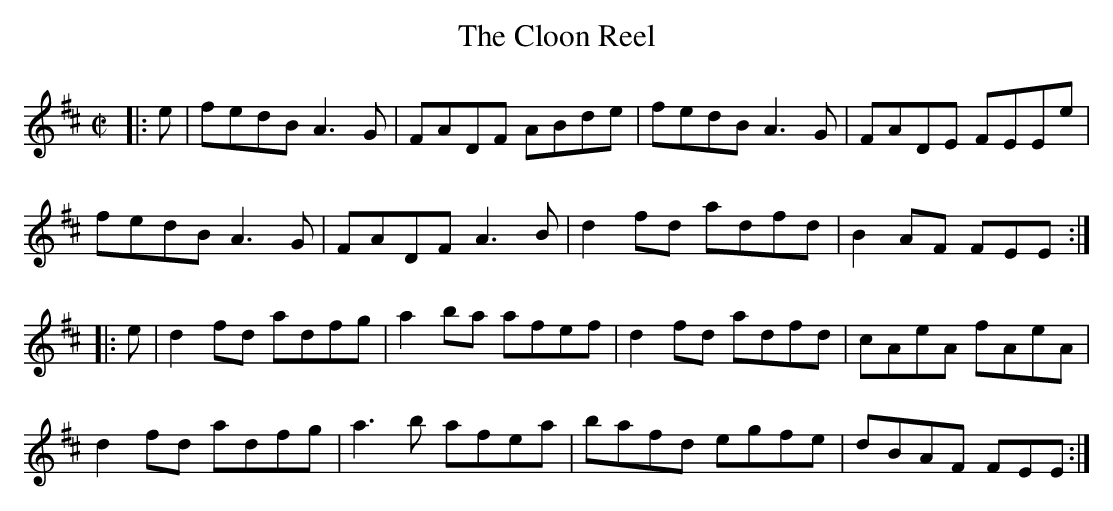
X:1
T:Cloon Reel, The
M:C|
K:D
|:e|fedB A3G|FADF ABde|fedB A3G|FADE FEEe|
fedB A3G|FADF A3B|d2fd adfd|B2AF FEE:|
|:e|d2fd adfg|a2ba afef|d2fd adfd|cAeA fAeA|
d2fd adfg|a3b afea|bafd egfe|dBAF FEE:|
